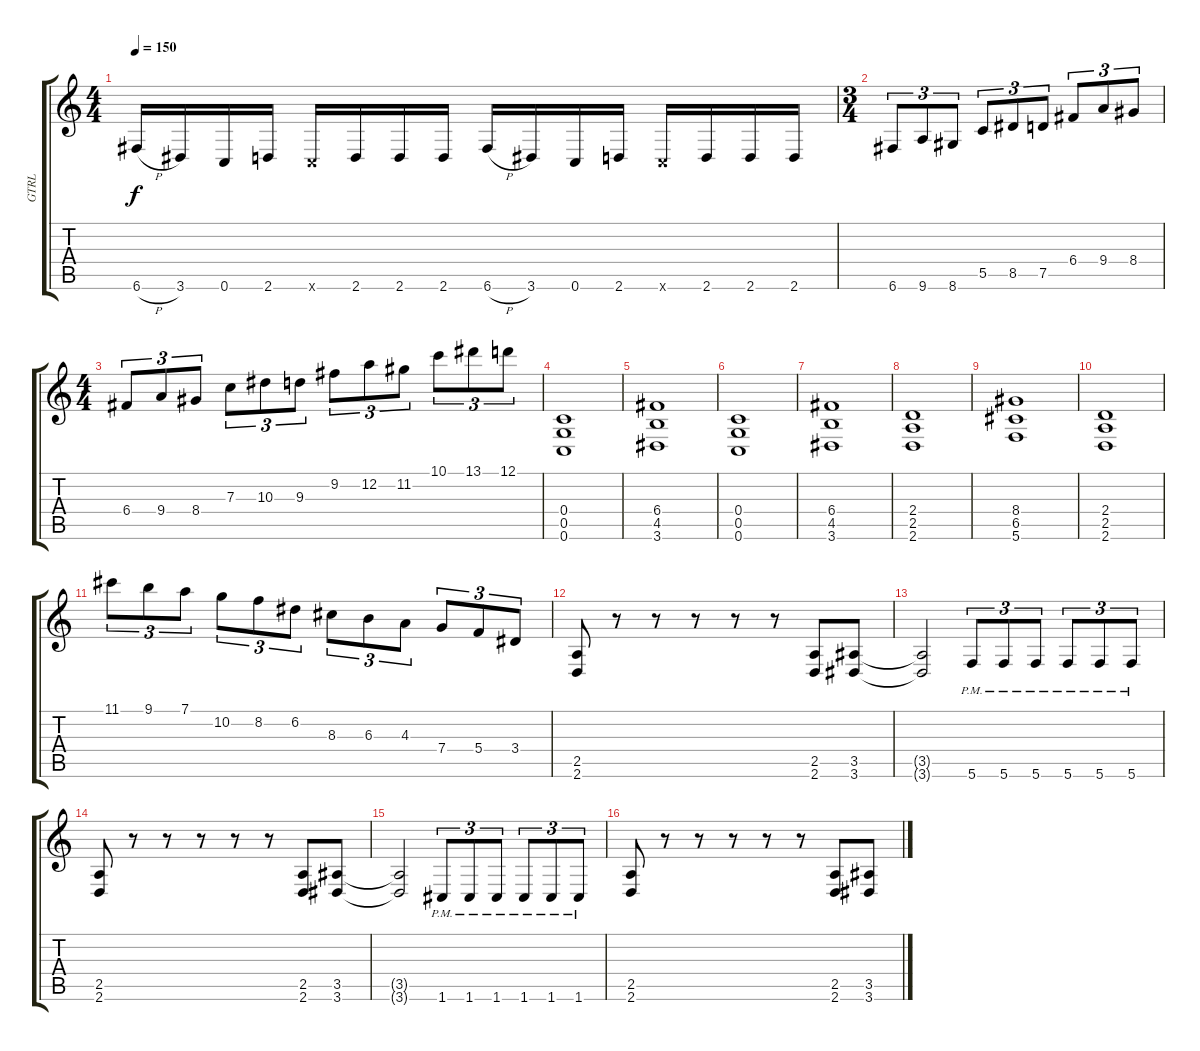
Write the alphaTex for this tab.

\track ("GTRL" "GTRL") {instrument distortionguitar}
\staff {score tabs}
\tuning (D4 A3 F3 C3 G2 C2) {hide}
\ts (4 4)
\tempo 150
\clef g2
\ks c
6.6{h}.16{dy f} 3.6.16 0.6.16 2.6.16 0.6{x}.16 2.6.16 2.6.16 2.6.16 6.6{h}.16 3.6.16 0.6.16 2.6.16 0.6{x}.16 2.6.16 2.6.16 2.6.16 |
\ts (3 4)
6.6.8{tu (3 2)} 9.6.8{tu (3 2)} 8.6.8{tu (3 2)} 5.5.8{tu (3 2)} 8.5.8{tu (3 2)} 7.5.8{tu (3 2)} 6.4.8{tu (3 2)} 9.4.8{tu (3 2)} 8.4.8{tu (3 2)} |
\ts (4 4)
6.4.8{tu (3 2)} 9.4.8{tu (3 2)} 8.4.8{tu (3 2)} 7.3.8{tu (3 2)} 10.3.8{tu (3 2)} 9.3.8{tu (3 2)} 9.2.8{tu (3 2)} 12.2.8{tu (3 2)} 11.2.8{tu (3 2)} 10.1.8{tu (3 2)} 13.1.8{tu (3 2)} 12.1.8{tu (3 2)} |
(0.4 0.5 0.6).1 |
(6.4 4.5 3.6).1 |
(0.4 0.5 0.6).1 |
(6.4 4.5 3.6).1 |
(2.4 2.5 2.6).1 |
(8.4 6.5 5.6).1 |
(2.4 2.5 2.6).1 |
11.1.8{tu (3 2)} 9.1.8{tu (3 2)} 7.1.8{tu (3 2)} 10.2.8{tu (3 2)} 8.2.8{tu (3 2)} 6.2.8{tu (3 2)} 8.3.8{tu (3 2)} 6.3.8{tu (3 2)} 4.3.8{tu (3 2)} 7.4.8{tu (3 2)} 5.4.8{tu (3 2)} 3.4.8{tu (3 2)} |
(2.5 2.6).8 r.8 r.8 r.8 r.8 r.8 (2.5 2.6).8 (3.5 3.6).8 |
(3.5{t} 3.6{t}).2 5.6{pm}.8{tu (3 2)} 5.6{pm}.8{tu (3 2)} 5.6{pm}.8{tu (3 2)} 5.6{pm}.8{tu (3 2)} 5.6{pm}.8{tu (3 2)} 5.6{pm}.8{tu (3 2)} |
(2.5 2.6).8 r.8 r.8 r.8 r.8 r.8 (2.5 2.6).8 (3.5 3.6).8 |
(3.5{t} 3.6{t}).2 1.6{pm}.8{tu (3 2)} 1.6{pm}.8{tu (3 2)} 1.6{pm}.8{tu (3 2)} 1.6{pm}.8{tu (3 2)} 1.6{pm}.8{tu (3 2)} 1.6{pm}.8{tu (3 2)} |
(2.5 2.6).8 r.8 r.8 r.8 r.8 r.8 (2.5 2.6).8 (3.5 3.6).8
